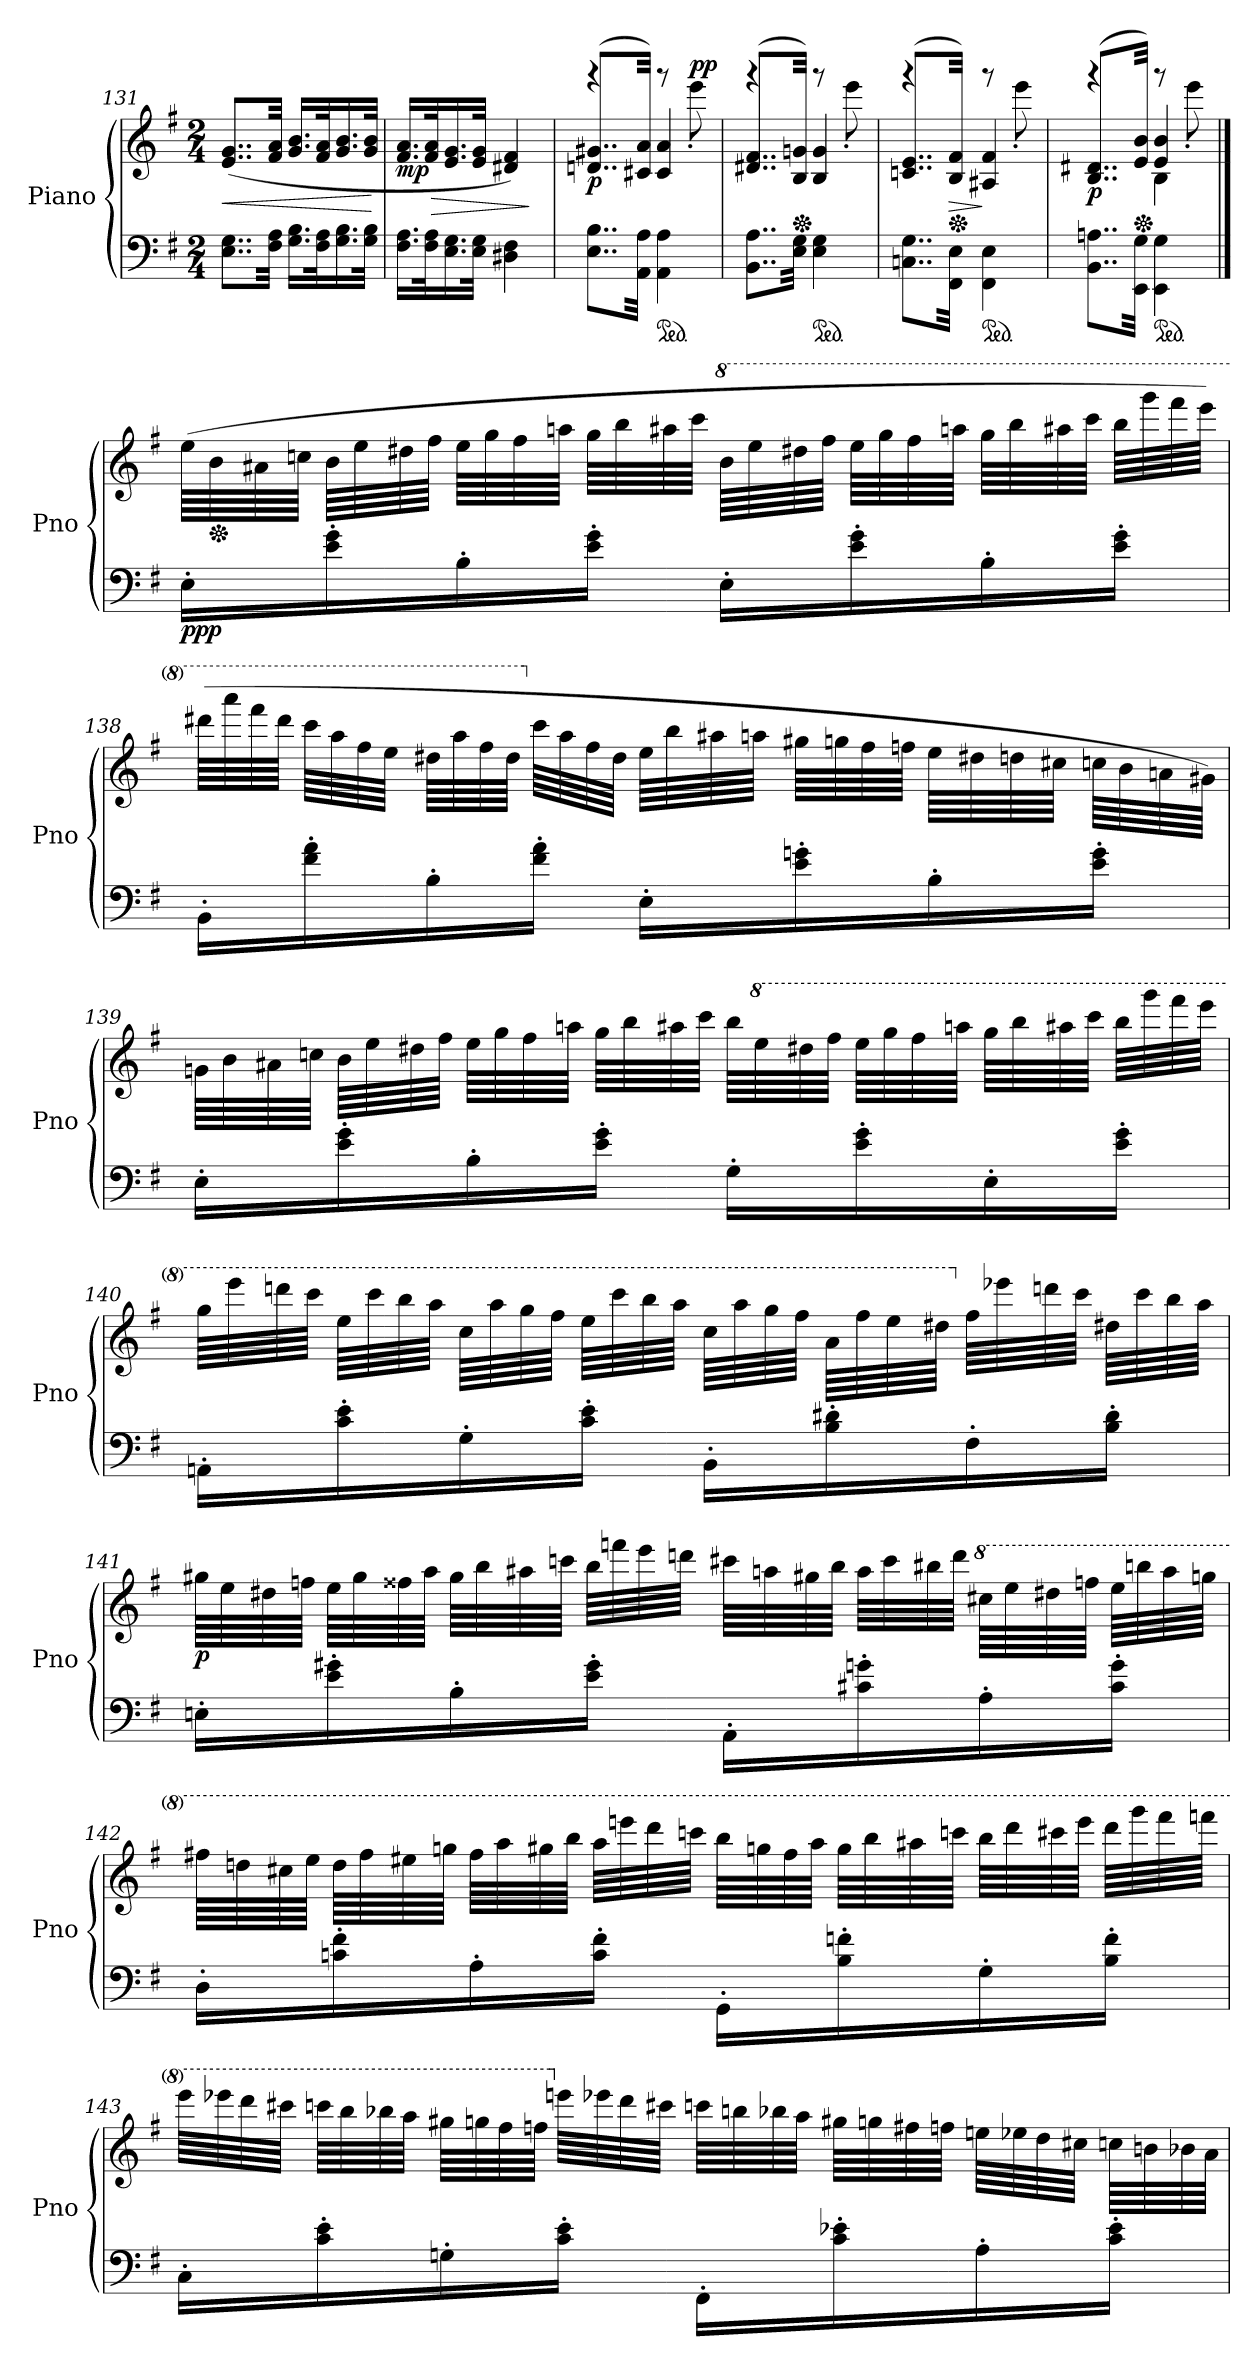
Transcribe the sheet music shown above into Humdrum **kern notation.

**kern	**kern	**dynam
*part1	*part1	*part1
*staff2	*staff1	*staff1/2
*I"Piano	*	*
*I'Pno	*	*
*clefF4	*clefG2	*
*k[f#]	*k[f#]	*
*M2/4	*M2/4	*
=131	=131	=131
!	!	!LO:HP:b
8..E\ 8..G\L	(8..e/ 8..g/L	<
32F#\ 32A\Jkk	32f#/ 32a/Jkk	.
16.G\ 16.B\LL	16.g/ 16.b/LL	.
32F#\ 32A\K	32f#/ 32a/K	.
16.G\ 16.B\	16.g/ 16.b/	.
32G\ 32B\JJk	32g/ 32b/JJk	.
.	.	[
=132	=132	=132
!	!	!LO:HP:b
!	!	!LO:DY:n=1:b
16.F#\ 16.A\LL	16.f#/ 16.a/LL	> mp
32F#\ 32A\K	32f#/ 32a/K	.
16.E\ 16.G\	16.e/ 16.g/	.
32E\ 32G\JJk	32e/ 32g/JJk	.
4D#X\ 4F#\	4d#X/ 4f#/)	.
.	.	]
!!LO:LB:g=z
=133	=133	=133
*	*^	*
!	!	!	!LO:DY:b
8..E\ 8..B\L	(8..dn/ 8..g#X/L	4rggg	p
32AA\ 32A\Jkk	32c#X/ 32a/Jkk)	.	.
*ped	*	*	*
4AA\ 4A\	4c#/ 4a/	8rggg	.
!	!	!	!LO:DY:a
.	.	8eee'\	pp
=134	=134	=134	=134
8..BB\ 8..A\L	(8..d#X/ 8..f#/L	4rggg	.
*	*Xped	*	*
32E\ 32G\Jkk	32B/ 32gn/Jkk)	.	.
*ped	*	*	*
4E\ 4G\	4B/ 4g/	8rggg	.
.	.	8eee'\	.
=135	=135	=135	=135
8..Cn\ 8..G\L	(8..cn/ 8..e/L	4rggg	.
*	*Xped	*	*
!	!	!	!LO:HP:b
32FF#\ 32E\Jkk	32B/ 32f#/Jkk)	.	>
*ped	*	*	*
4FF#\ 4E\	4A#X/ 4f#/	8rggg	]
.	.	8eee'\	.
=136	=136	=136	=136
*	*	*^	*
!	!	!	!	!LO:DY:b
8..BB\ 8..An\L	(8..B/ 8..d#X/L	4rggg	4B\yy	p
*	*Xped	*	*	*
32EE\ 32G\Jkk	32e/ 32b/Jkk)	.	.	.
*ped	*	*	*	*
4EE\ 4G\	4e/ 4b/	8rggg	4B\	.
.	.	8eee'\	.	.
*	*	*v	*v	*
!!LO:LB:g=z
==137	==137	==137	==137
!	!LO:TX:a:B:t=XVII	!	!
!	!LO:TX:b:t=, e leggiermente	!	!
!	!	!	!LO:DY:b=2
!	!	!	!LO:DY:n=1:b
*	*v	*v	*
16E'\LL	(64ee\LLLL	pp p
*	*Xped	*
.	64b\	.
.	64a#X\	.
.	64ccn\JJJJ	.
16e\' 16g\'	64b\LLLL	.
.	64ee\	.
.	64dd#X\	.
.	64ff#\JJJJ	.
16B'\	64ee\LLLL	.
.	64gg\	.
.	64ff#\	.
.	64aan\JJJJ	.
16e\' 16g\'JJ	64gg\LLLL	.
.	64bb\	.
.	64aa#X\	.
.	64ccc\JJJJ	.
*	*8va	*
16E'\LL	64bb\LLLL	.
.	64eee\	.
.	64ddd#X\	.
.	64fff#\JJJJ	.
16e\' 16g\'	64eee\LLLL	.
.	64ggg\	.
.	64fff#\	.
.	64aaan\JJJJ	.
16B'\	64ggg\LLLL	.
.	64bbb\	.
.	64aaa#X\	.
.	64cccc\JJJJ	.
16e\' 16g\'JJ	64bbb\LLLL	.
.	64gggg\	.
.	64ffff#\	.
.	64eeee\JJJJ)	.
!!LO:LB:g=z
=138	=138	=138
16BB'\LL	(64dddd#X\LLLL	.
.	64aaaa\	.
.	64ffff#\	.
.	64dddd#\JJJJ	.
16f#\' 16a\'	64cccc\LLLL	.
.	64aaa\	.
.	64fff#\	.
.	64eee\JJJJ	.
16B'\	64ddd#X\LLLL	.
.	64aaa\	.
.	64fff#\	.
.	64ddd#\JJJJ	.
*	*X8va	*
16f#\' 16a\'JJ	64ccc\LLLL	.
.	64aa\	.
.	64ff#\	.
.	64dd#\JJJJ	.
16E'\LL	64ee\LLLL	.
.	64bb\	.
.	64aa#X\	.
.	64aan\JJJJ	.
16e\' 16gn\'	64gg#X\LLLL	.
.	64ggn\	.
.	64ff#\	.
.	64ffn\JJJJ	.
16B'\	64ee\LLLL	.
.	64dd#X\	.
.	64ddn\	.
.	64cc#X\JJJJ	.
16e\' 16g\'JJ	64ccn\LLLL	.
.	64b\	.
.	64an\	.
.	64g#X\JJJJ)	.
!!LO:PB:g=z
=139	=139	=139
16E'\LL	64gn\LLLL	.
.	64b\	.
.	64a#X\	.
.	64ccn\JJJJ	.
16e\' 16g\'	64b\LLLL	.
.	64ee\	.
.	64dd#X\	.
.	64ff#\JJJJ	.
16B'\	64ee\LLLL	.
.	64gg\	.
.	64ff#\	.
.	64aan\JJJJ	.
16e\' 16g\'JJ	64gg\LLLL	.
.	64bb\	.
.	64aa#X\	.
.	64ccc\JJJJ	.
16G'\LL	64bb\LLLL	.
*	*8va	*
.	64eee\	.
.	64ddd#X\	.
.	64fff#\JJJJ	.
16e\' 16g\'	64eee\LLLL	.
.	64ggg\	.
.	64fff#\	.
.	64aaan\JJJJ	.
16E'\	64ggg\LLLL	.
.	64bbb\	.
.	64aaa#X\	.
.	64cccc\JJJJ	.
16e\' 16g\'JJ	64bbb\LLLL	.
.	64gggg\	.
.	64ffff#\	.
.	64eeee\JJJJ	.
!!LO:LB:g=z
=140	=140	=140
16AAn'\LL	64ggg\LLLL	.
.	64eeee\	.
.	64ddddn\	.
.	64cccc\JJJJ	.
16c\' 16e\'	64eee\LLLL	.
.	64cccc\	.
.	64bbb\	.
.	64aaa\JJJJ	.
16G'\	64ccc\LLLL	.
.	64aaa\	.
.	64ggg\	.
.	64fff#\JJJJ	.
16c\' 16e\'JJ	64eee\LLLL	.
.	64cccc\	.
.	64bbb\	.
.	64aaa\JJJJ	.
16BB'\LL	64ccc\LLLL	.
.	64aaa\	.
.	64ggg\	.
.	64fff#\JJJJ	.
16B\' 16d#X\'	64aa\LLLL	.
.	64fff#\	.
.	64eee\	.
.	64ddd#X\JJJJ	.
*	*X8va	*
16F#'\	64ff#\LLLL	.
.	64eee-X\	.
.	64dddn\	.
.	64ccc\JJJJ	.
16B\' 16d#\'JJ	64dd#X\LLLL	.
.	64ccc\	.
.	64bb\	.
.	64aa\JJJJ	.
!!LO:LB:g=z
=141	=141	=141
!	!	!LO:DY:b
16En'\LL	64gg#X\LLLL	p
.	64ee\	.
.	64dd#X\	.
.	64ffn\JJJJ	.
16e\' 16g#X\'	64ee\LLLL	.
.	64gg#\	.
.	64ff##X\	.
.	64aa\JJJJ	.
16B'\	64gg#\LLLL	.
.	64bb\	.
.	64aa#X\	.
.	64cccn\JJJJ	.
16e\' 16g#\'JJ	64bb\LLLL	.
.	64fffn\	.
.	64eee\	.
.	64dddn\JJJJ	.
16AA'\LL	64ccc#X\LLLL	.
.	64aan\	.
.	64gg#X\	.
.	64bb\JJJJ	.
16c#X\' 16gn\'	64aa\LLLL	.
.	64ccc#\	.
.	64bb#X\	.
.	64ddd\JJJJ	.
*	*8va	*
16A'\	64ccc#X\LLLL	.
.	64eee\	.
.	64ddd#X\	.
.	64fffn\JJJJ	.
16c#\' 16g\'JJ	64eee\LLLL	.
.	64bbbn\	.
.	64aaa\	.
.	64gggn\JJJJ	.
!!LO:LB:g=z
=142	=142	=142
16D'\LL	64fff#X\LLLL	.
.	64dddn\	.
.	64ccc#X\	.
.	64eee\JJJJ	.
16cn\' 16f#\'	64ddd\LLLL	.
.	64fff#\	.
.	64eee#X\	.
.	64gggn\JJJJ	.
16A'\	64fff#\LLLL	.
.	64aaa\	.
.	64ggg#X\	.
.	64bbb\JJJJ	.
16c\' 16f#\'JJ	64aaa\LLLL	.
.	64eeeen\	.
.	64dddd\	.
.	64ccccn\JJJJ	.
16GG'\LL	64bbb\LLLL	.
.	64gggn\	.
.	64fff#\	.
.	64aaa\JJJJ	.
16B\' 16fn\'	64ggg\LLLL	.
.	64bbb\	.
.	64aaa#X\	.
.	64ccccn\JJJJ	.
16G'\	64bbb\LLLL	.
.	64dddd\	.
.	64cccc#X\	.
.	64eeee\JJJJ	.
16B\' 16f\'JJ	64dddd\LLLL	.
.	64gggg\	.
.	64ffff#\	.
.	64ffffn\JJJJ	.
!!LO:LB:g=z
=143	=143	=143
16C'\LL	64eeee\LLLL	.
.	64eeee-X\	.
.	64dddd\	.
.	64cccc#X\JJJJ	.
16c\' 16e\'	64ccccn\LLLL	.
.	64bbb\	.
.	64bbb-X\	.
.	64aaa\JJJJ	.
16Gn'\	64ggg#X\LLLL	.
.	64gggn\	.
.	64fff#\	.
.	64fffn\JJJJ	.
*	*X8va	*
16c\' 16e\'JJ	64eeen\LLLL	.
.	64eee-X\	.
.	64ddd\	.
.	64ccc#X\JJJJ	.
16FF#'\LL	64cccn\LLLL	.
.	64bbn\	.
.	64bb-X\	.
.	64aa\JJJJ	.
16c\' 16e-X\'	64gg#X\LLLL	.
.	64ggn\	.
.	64ff#X\	.
.	64ffn\JJJJ	.
16A'\	64een\LLLL	.
.	64ee-X\	.
.	64dd\	.
.	64cc#X\JJJJ	.
16c\' 16e-\'JJ	64ccn\LLLL	.
.	64bn\	.
.	64b-X\	.
.	64a\JJJJ	.
=	=	=
*-	*-	*-
